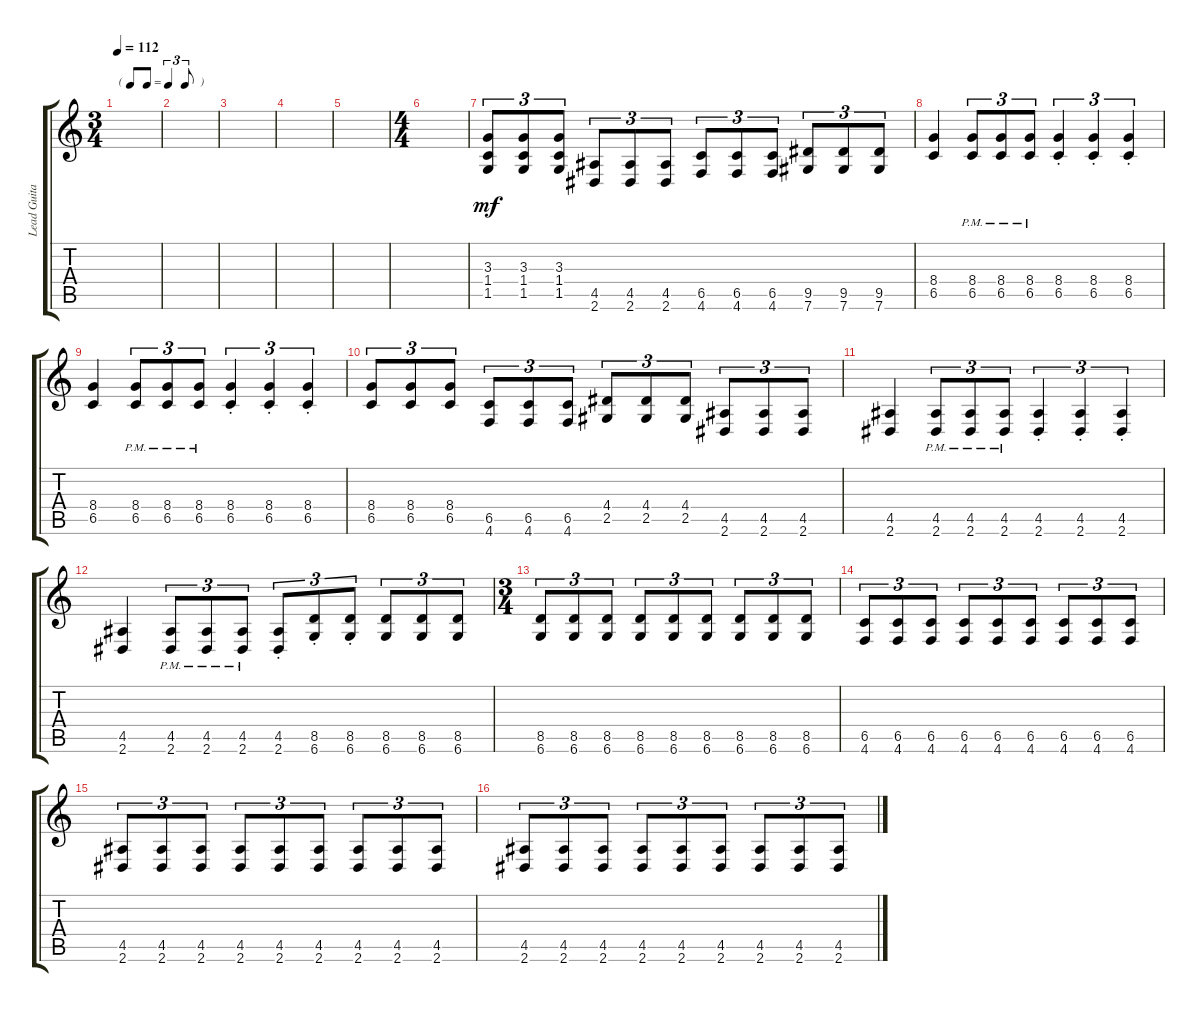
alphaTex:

\track ("Lead Guitar" "Lead Guita") {instrument overdrivenguitar}
\staff {score tabs}
\tuning (Db4 Ab3 E3 B2 Gb2 Db2) {hide}
\ts (3 4)
\tf triplet8th
\tempo 112
\clef g2
\ks c
|
|
|
|
|
\ts (4 4)
|
(3.3 1.4 1.5).8{tu (3 2) dy mf} (3.3 1.4 1.5).8{tu (3 2)} (3.3 1.4 1.5).8{tu (3 2)} (4.5 2.6).8{tu (3 2)} (4.5 2.6).8{tu (3 2)} (4.5 2.6).8{tu (3 2)} (6.5 4.6).8{tu (3 2)} (6.5 4.6).8{tu (3 2)} (6.5 4.6).8{tu (3 2)} (9.5 7.6).8{tu (3 2)} (9.5 7.6).8{tu (3 2)} (9.5 7.6).8{tu (3 2)} |
(8.4 6.5).4 (8.4{pm} 6.5{pm}).8{tu (3 2)} (8.4{pm} 6.5{pm}).8{tu (3 2)} (8.4{pm} 6.5{pm}).8{tu (3 2)} (8.4{st} 6.5{st}).4{tu (3 2)} (8.4{st} 6.5{st}).4{tu (3 2)} (8.4{st} 6.5{st}).4{tu (3 2)} |
(8.4 6.5).4 (8.4{pm} 6.5{pm}).8{tu (3 2)} (8.4{pm} 6.5{pm}).8{tu (3 2)} (8.4{pm} 6.5{pm}).8{tu (3 2)} (8.4{st} 6.5{st}).4{tu (3 2)} (8.4{st} 6.5{st}).4{tu (3 2)} (8.4{st} 6.5{st}).4{tu (3 2)} |
(8.4 6.5).8{tu (3 2)} (8.4 6.5).8{tu (3 2)} (8.4 6.5).8{tu (3 2)} (6.5 4.6).8{tu (3 2)} (6.5 4.6).8{tu (3 2)} (6.5 4.6).8{tu (3 2)} (4.4 2.5).8{tu (3 2)} (4.4 2.5).8{tu (3 2)} (4.4 2.5).8{tu (3 2)} (4.5 2.6).8{tu (3 2)} (4.5 2.6).8{tu (3 2)} (4.5 2.6).8{tu (3 2)} |
(4.5 2.6).4 (4.5{pm} 2.6).8{tu (3 2)} (4.5{pm} 2.6).8{tu (3 2)} (4.5{pm} 2.6).8{tu (3 2)} (4.5{st} 2.6).4{tu (3 2)} (4.5{st} 2.6).4{tu (3 2)} (4.5{st} 2.6).4{tu (3 2)} |
(4.5 2.6).4 (4.5{pm} 2.6).8{tu (3 2)} (4.5{pm} 2.6).8{tu (3 2)} (4.5{pm} 2.6).8{tu (3 2)} (4.5{st} 2.6).8{tu (3 2)} (8.5{st} 6.6).8{tu (3 2)} (8.5{st} 6.6).8{tu (3 2)} (8.5 6.6).8{tu (3 2)} (8.5 6.6).8{tu (3 2)} (8.5 6.6).8{tu (3 2)} |
\ts (3 4)
(8.5 6.6).8{tu (3 2)} (8.5 6.6).8{tu (3 2)} (8.5 6.6).8{tu (3 2)} (8.5 6.6).8{tu (3 2)} (8.5 6.6).8{tu (3 2)} (8.5 6.6).8{tu (3 2)} (8.5 6.6).8{tu (3 2)} (8.5 6.6).8{tu (3 2)} (8.5 6.6).8{tu (3 2)} |
(6.5 4.6).8{tu (3 2)} (6.5 4.6).8{tu (3 2)} (6.5 4.6).8{tu (3 2)} (6.5 4.6).8{tu (3 2)} (6.5 4.6).8{tu (3 2)} (6.5 4.6).8{tu (3 2)} (6.5 4.6).8{tu (3 2)} (6.5 4.6).8{tu (3 2)} (6.5 4.6).8{tu (3 2)} |
(4.5 2.6).8{tu (3 2)} (4.5 2.6).8{tu (3 2)} (4.5 2.6).8{tu (3 2)} (4.5 2.6).8{tu (3 2)} (4.5 2.6).8{tu (3 2)} (4.5 2.6).8{tu (3 2)} (4.5 2.6).8{tu (3 2)} (4.5 2.6).8{tu (3 2)} (4.5 2.6).8{tu (3 2)} |
(4.5 2.6).8{tu (3 2)} (4.5 2.6).8{tu (3 2)} (4.5 2.6).8{tu (3 2)} (4.5 2.6).8{tu (3 2)} (4.5 2.6).8{tu (3 2)} (4.5 2.6).8{tu (3 2)} (4.5 2.6).8{tu (3 2)} (4.5 2.6).8{tu (3 2)} (4.5 2.6).8{tu (3 2)}
